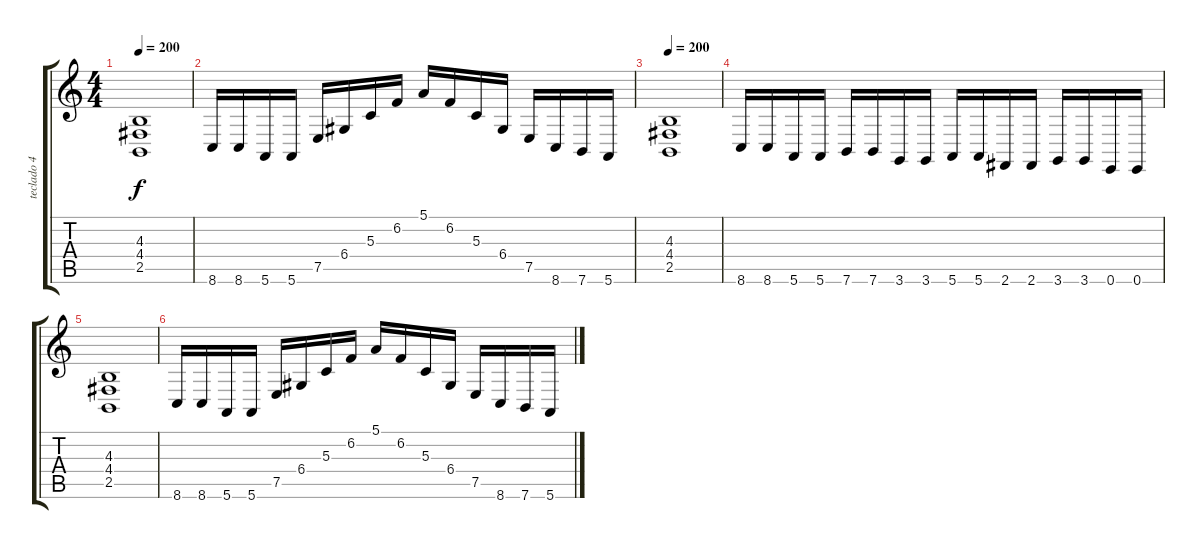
\track ("teclado 4" "teclado 4") {instrument harpsichord}
\staff {score tabs}
\tuning (E4 B3 G3 D3 A2 E2) {hide}
\ts (4 4)
\tempo 200
\clef g2
\ks c
(4.3 4.4 2.5).1{dy f} |
8.6.16 8.6.16 5.6.16 5.6.16 7.5.16 6.4.16 5.3.16 6.2.16 5.1.16 6.2.16 5.3.16 6.4.16 7.5.16 8.6.16 7.6.16 5.6.16 |
\tempo 200
(4.3 4.4 2.5).1 |
8.6.16 8.6.16 5.6.16 5.6.16 7.6.16 7.6.16 3.6.16 3.6.16 5.6.16 5.6.16 2.6.16 2.6.16 3.6.16 3.6.16 0.6.16 0.6.16 |
(4.3 4.4 2.5).1 |
8.6.16 8.6.16 5.6.16 5.6.16 7.5.16 6.4.16 5.3.16 6.2.16 5.1.16 6.2.16 5.3.16 6.4.16 7.5.16 8.6.16 7.6.16 5.6.16
